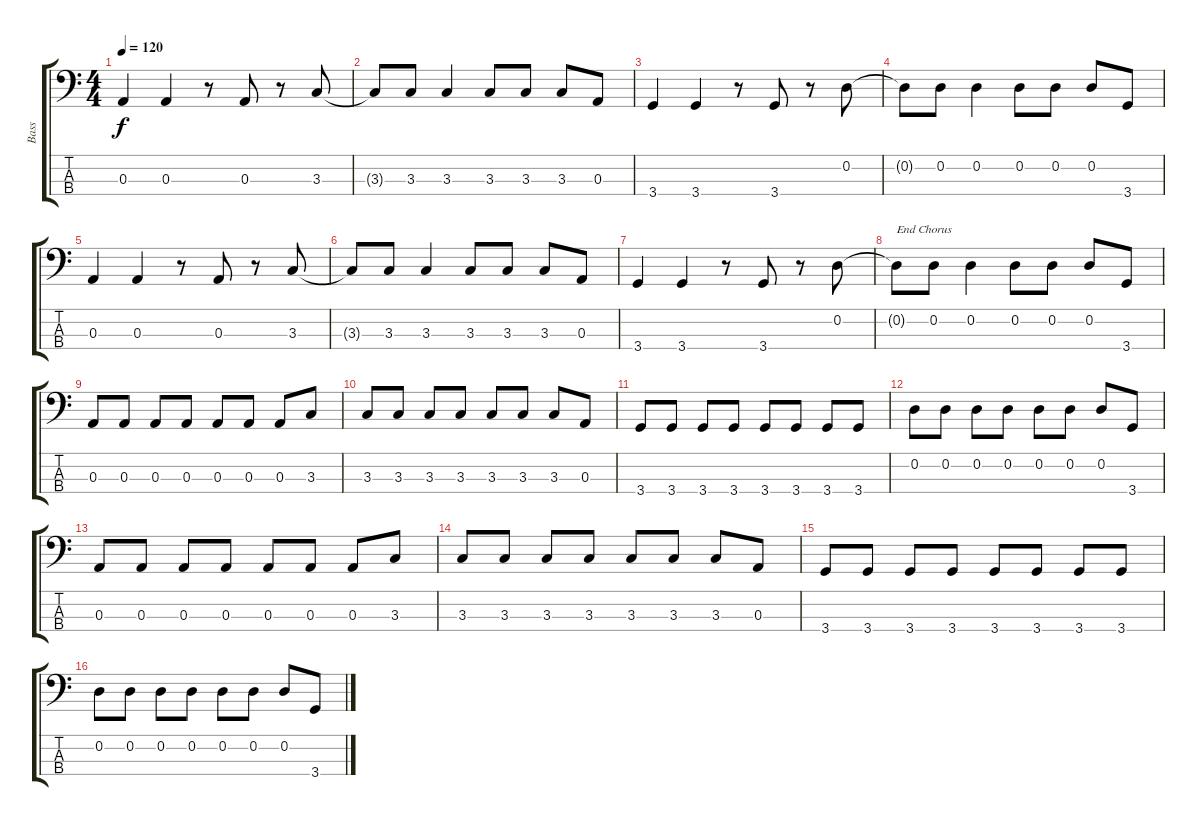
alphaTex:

\track ("Bass" "Bass") {instrument electricbassfinger}
\staff {score tabs}
\tuning (G2 D2 A1 E1) {hide}
\ts (4 4)
\tempo 120
\clef f4
\ks c
0.3.4{dy f} 0.3.4 r.8 0.3.8 r.8 3.3.8 |
3.3{t}.8 3.3.8 3.3.4 3.3.8 3.3.8 3.3.8 0.3.8 |
3.4.4 3.4.4 r.8 3.4.8 r.8 0.2.8 |
0.2{t}.8 0.2.8 0.2.4 0.2.8 0.2.8 0.2.8 3.4.8 |
0.3.4 0.3.4 r.8 0.3.8 r.8 3.3.8 |
3.3{t}.8 3.3.8 3.3.4 3.3.8 3.3.8 3.3.8 0.3.8 |
3.4.4 3.4.4 r.8 3.4.8 r.8 0.2.8 |
0.2{t}.8{txt "End Chorus"} 0.2.8 0.2.4 0.2.8 0.2.8 0.2.8 3.4.8 |
0.3.8 0.3.8 0.3.8 0.3.8 0.3.8 0.3.8 0.3.8 3.3.8 |
3.3.8 3.3.8 3.3.8 3.3.8 3.3.8 3.3.8 3.3.8 0.3.8 |
3.4.8 3.4.8 3.4.8 3.4.8 3.4.8 3.4.8 3.4.8 3.4.8 |
0.2.8 0.2.8 0.2.8 0.2.8 0.2.8 0.2.8 0.2.8 3.4.8 |
0.3.8 0.3.8 0.3.8 0.3.8 0.3.8 0.3.8 0.3.8 3.3.8 |
3.3.8 3.3.8 3.3.8 3.3.8 3.3.8 3.3.8 3.3.8 0.3.8 |
3.4.8 3.4.8 3.4.8 3.4.8 3.4.8 3.4.8 3.4.8 3.4.8 |
0.2.8 0.2.8 0.2.8 0.2.8 0.2.8 0.2.8 0.2.8 3.4.8
